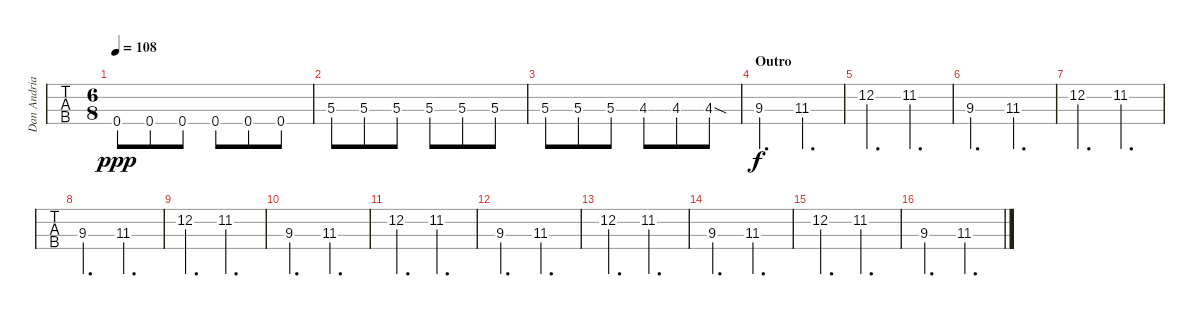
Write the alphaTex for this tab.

\track ("Dan Andriano - Bass" "Dan Andria") {instrument electricbassfinger}
\staff {tabs}
\tuning (G2 D2 A1 E1) {hide}
\ts (6 8)
\tempo 108
\clef f4
\ks a
0.4.8{dy ppp} 0.4.8 0.4.8 0.4.8 0.4.8 0.4.8 |
5.3.8 5.3.8 5.3.8 5.3.8 5.3.8 5.3.8 |
5.3.8 5.3.8 5.3.8 4.3.8 4.3.8 4.3{sod}.8 |
\section ("" "Outro")
9.3.4{d dy f} 11.3.4{d} |
12.2.4{d} 11.2.4{d} |
9.3.4{d} 11.3.4{d} |
12.2.4{d} 11.2.4{d} |
9.3.4{d} 11.3.4{d} |
12.2.4{d} 11.2.4{d} |
9.3.4{d} 11.3.4{d} |
12.2.4{d} 11.2.4{d} |
9.3.4{d} 11.3.4{d} |
12.2.4{d} 11.2.4{d} |
9.3.4{d} 11.3.4{d} |
12.2.4{d} 11.2.4{d} |
9.3.4{d} 11.3.4{d}
